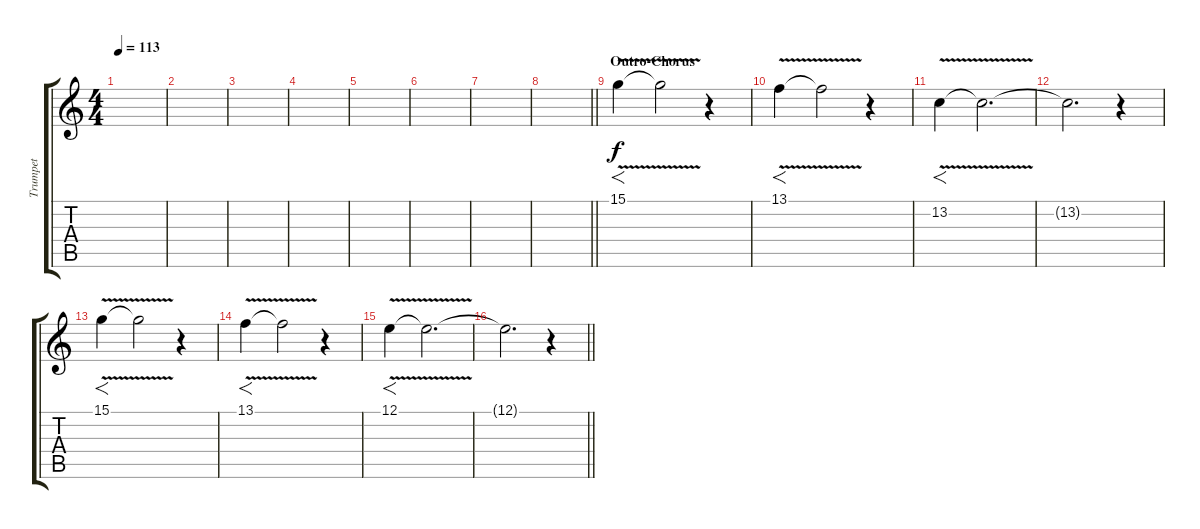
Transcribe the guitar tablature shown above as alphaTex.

\track ("Trumpet" "Trumpet") {instrument trumpet}
\staff {score tabs}
\tuning (E4 B3 G3 D3 A2 E2) {hide}
\ts (4 4)
\tempo 113
\clef g2
\ks c
|
|
|
|
|
|
|
\barLineRight lightlight
|
\section ("" "Outro-Chorus")
15.1{v}.4{f volume 11} 15.1{t}.2{volume 0} r.4 |
13.1{v}.4{f volume 11} 13.1{t}.2{volume 0} r.4 |
13.2{v}.4{f volume 11} 13.2{t}.2{d volume 0} |
13.2{t}.2{d} r.4 |
15.1{v}.4{f volume 11} 15.1{t}.2{volume 0} r.4 |
13.1{v}.4{f volume 11} 13.1{t}.2{volume 0} r.4 |
12.1{v}.4{f volume 11} 12.1{t}.2{d volume 0} |
\barLineRight lightlight
12.1{t}.2{d} r.4
